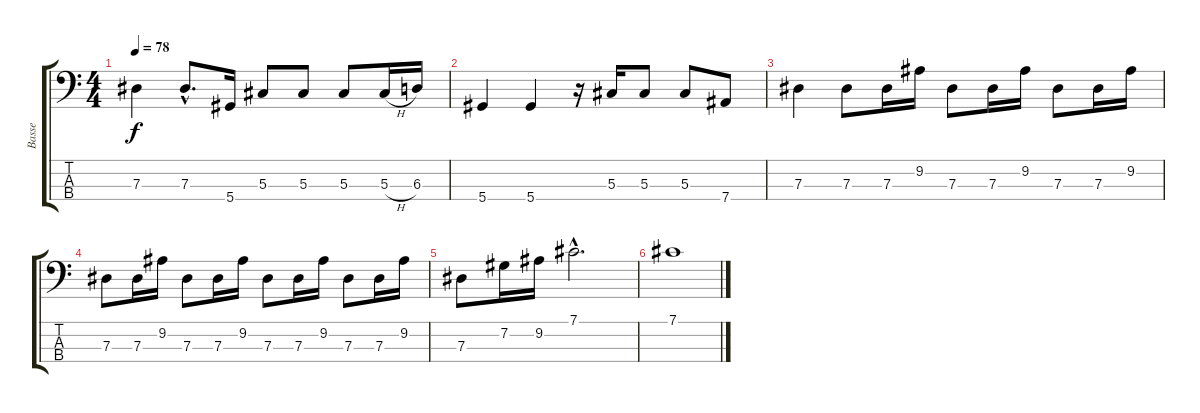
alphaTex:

\track ("Basse" "Basse") {instrument electricbasspick}
\staff {score tabs}
\tuning (Gb2 Db2 Ab1 Eb1) {hide}
\ts (4 4)
\tempo 78
\clef f4
\ks c
7.3.4{dy f} 7.3{hac}.8{d} 5.4.16 5.3.8 5.3.8 5.3.8 5.3{h}.16 6.3.16 |
5.4.4 5.4.4 r.16 5.3.16 5.3.8 5.3.8 7.4.8 |
7.3.4 7.3.8 7.3.16 9.2.16 7.3.8 7.3.16 9.2.16 7.3.8 7.3.16 9.2.16 |
7.3.8 7.3.16 9.2.16 7.3.8 7.3.16 9.2.16 7.3.8 7.3.16 9.2.16 7.3.8 7.3.16 9.2.16 |
7.3.8 7.2.16 9.2.16 7.1{hac}.2{d} |
7.1.1
